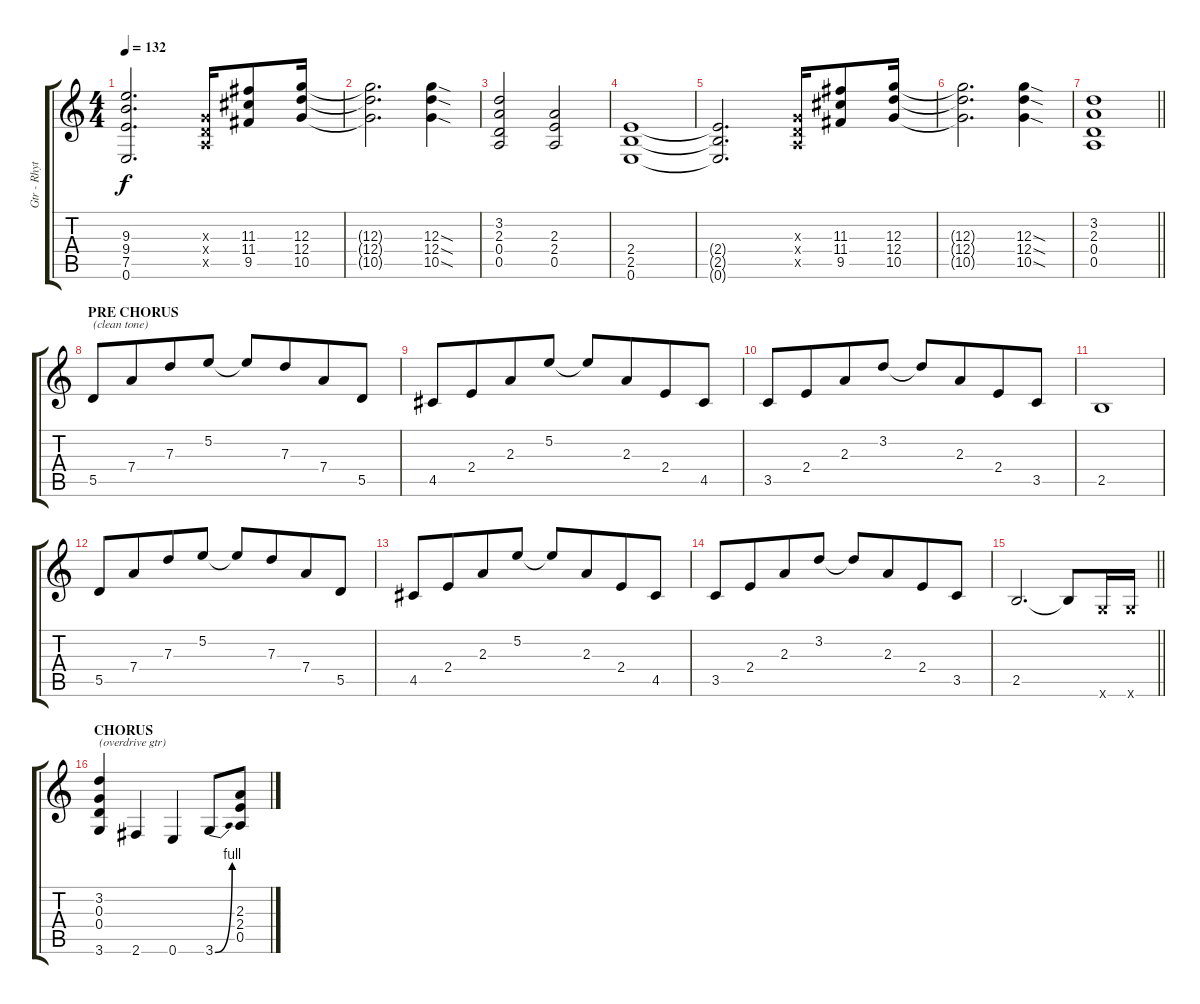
\track ("Gtr - Rhythm 2" "Gtr - Rhyt") {instrument overdrivenguitar}
\staff {score tabs}
\tuning (E4 B3 G3 D3 A2 E2) {hide}
\ts (4 4)
\tempo 132
\clef g2
\ks c
(9.3{t} 9.4{t} 7.5{t} 0.6{t}).2{d dy f} (0.3{x} 0.4{x} 0.5{x}).16 (11.3 11.4 9.5).8 (12.3 12.4 10.5).16 |
(12.3{t} 12.4{t} 10.5{t}).2{d} (12.3{sod} 12.4{sod} 10.5{sod}).4 |
(3.2 2.3 0.4 0.5).2 (2.3 2.4 0.5).2 |
(2.4 2.5 0.6).1 |
(2.4{t} 2.5{t} 0.6{t}).2{d} (0.3{x} 0.4{x} 0.5{x}).16 (11.3 11.4 9.5).8 (12.3 12.4 10.5).16 |
(12.3{t} 12.4{t} 10.5{t}).2{d} (12.3{sod} 12.4{sod} 10.5{sod}).4 |
\barLineRight lightlight
(3.2 2.3 0.4 0.5).1 |
\section ("" "PRE CHORUS")
5.5.8{txt "(clean tone)" instrument overdrivenguitar} 7.4.8{beam merge} 7.3.8 5.2.8 5.2{t}.8 7.3.8{beam merge} 7.4.8 5.5.8 |
4.5.8 2.4.8{beam merge} 2.3.8 5.2.8 5.2{t}.8 2.3.8{beam merge} 2.4.8 4.5.8 |
3.5.8 2.4.8{beam merge} 2.3.8 3.2.8 3.2{t}.8 2.3.8{beam merge} 2.4.8 3.5.8 |
2.5.1 |
5.5.8 7.4.8{beam merge} 7.3.8 5.2.8 5.2{t}.8 7.3.8{beam merge} 7.4.8 5.5.8 |
4.5.8 2.4.8{beam merge} 2.3.8 5.2.8 5.2{t}.8 2.3.8{beam merge} 2.4.8 4.5.8 |
3.5.8 2.4.8{beam merge} 2.3.8 3.2.8 3.2{t}.8 2.3.8{beam merge} 2.4.8 3.5.8 |
\barLineRight lightlight
2.5.2{d} 2.5{t}.8 3.6{x}.16 3.6{x}.16 |
\section ("" "CHORUS")
(3.2 0.3 0.4 3.6).4{txt "(overdrive gtr)" instrument overdrivenguitar} 2.6.4 0.6.4 3.6{be (bend 0 0 60 4)}.8 (2.3 2.4 0.5).8
